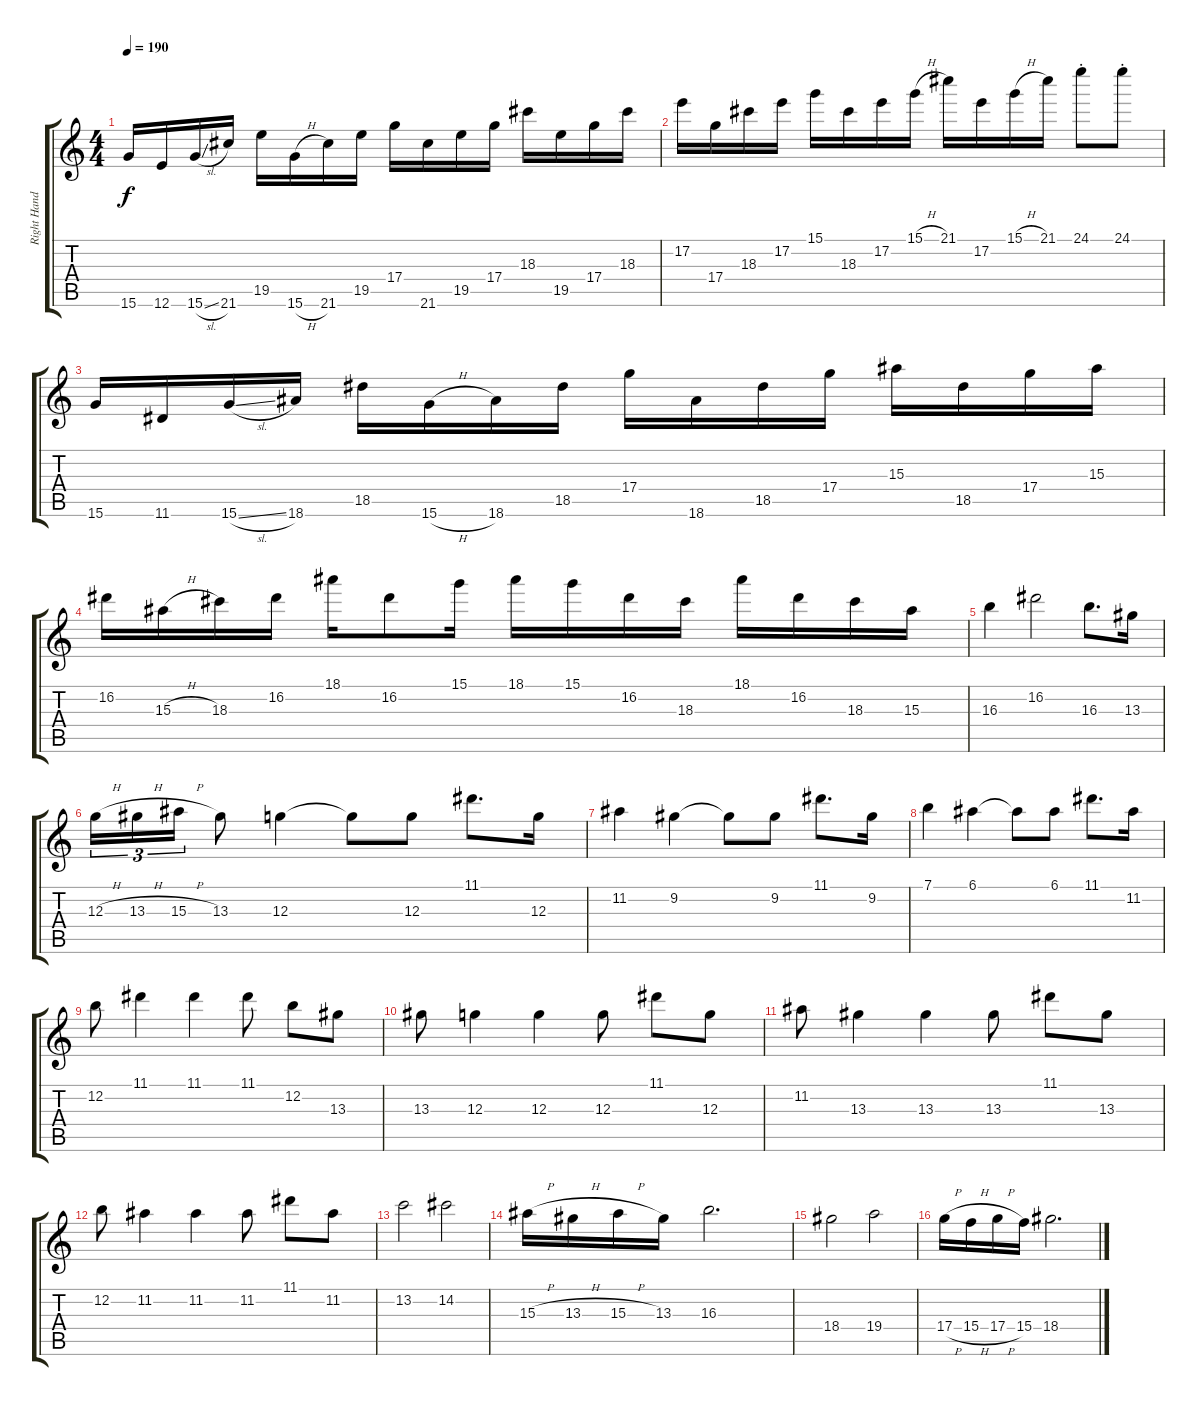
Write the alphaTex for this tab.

\track ("Right Hand" "Right Hand") {instrument distortionguitar}
\staff {score tabs}
\tuning (E4 B3 G3 D3 A2 E2) {hide}
\ts (4 4)
\tempo 190
\clef g2
\ks c
15.6.16{dy f} 12.6.16 15.6{sl}.16 21.6.16 19.5.16 15.6{h}.16 21.6.16 19.5.16 17.4.16 21.6.16 19.5.16 17.4.16 18.3.16 19.5.16 17.4.16 18.3.16 |
17.2.16 17.4.16 18.3.16 17.2.16 15.1.16 18.3.16 17.2.16 15.1{h}.16 21.1.16 17.2.16 15.1{h}.16 21.1.16 24.1{st}.8 24.1{st}.8 |
15.6.16 11.6.16 15.6{sl}.16 18.6.16 18.5.16 15.6{h}.16 18.6.16 18.5.16 17.4.16 18.6.16 18.5.16 17.4.16 15.3.16 18.5.16 17.4.16 15.3.16 |
16.2.16 15.3{h}.16 18.3.16 16.2.16 18.1.16 16.2.8 15.1.16 18.1.16 15.1.16 16.2.16 18.3.16 18.1.16 16.2.16 18.3.16 15.3.16 |
16.3.4 16.2.2 16.3.8{d} 13.3.16 |
12.3{h}.16{tu (3 2)} 13.3{h}.16{tu (3 2)} 15.3{h}.16{tu (3 2)} 13.3.8 12.3.4 12.3{t}.8 12.3.8 11.1.8{d} 12.3.16 |
11.2.4 9.2.4 9.2{t}.8 9.2.8 11.1.8{d} 9.2.16 |
7.1.4 6.1.4 6.1{t}.8 6.1.8 11.1.8{d} 11.2.16 |
12.2.8 11.1.4 11.1.4 11.1.8 12.2.8 13.3.8 |
13.3.8 12.3.4 12.3.4 12.3.8 11.1.8 12.3.8 |
11.2.8 13.3.4 13.3.4 13.3.8 11.1.8 13.3.8 |
12.2.8 11.2.4 11.2.4 11.2.8 11.1.8 11.2.8 |
13.2.2 14.2.2 |
15.3{h}.16 13.3{h}.16 15.3{h}.16 13.3.16 16.3.2{d} |
18.4.2 19.4.2 |
17.4{h}.16 15.4{h}.16 17.4{h}.16 15.4.16 18.4.2{d}
